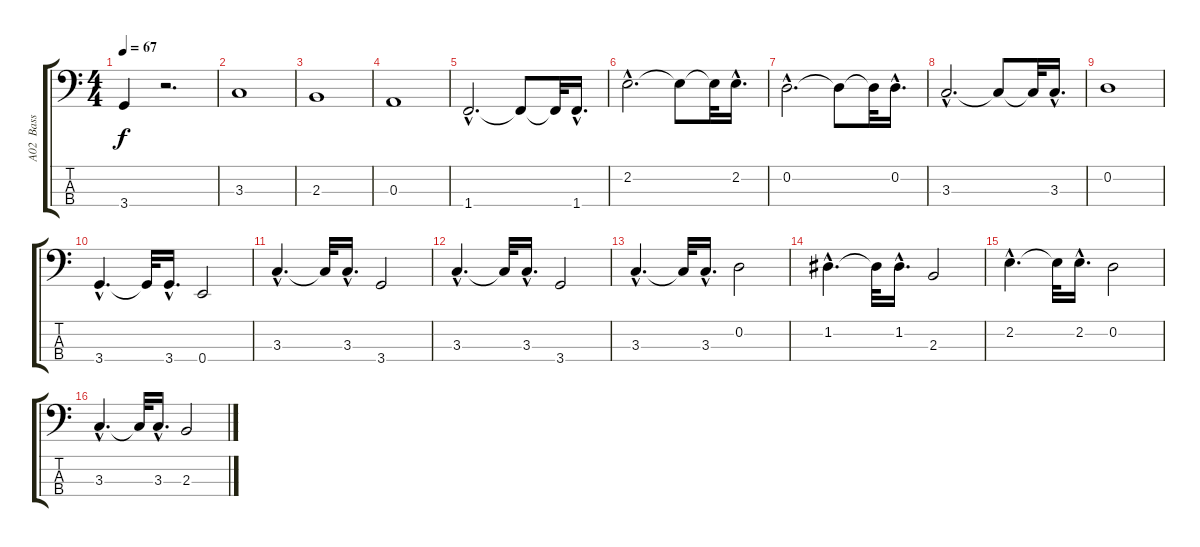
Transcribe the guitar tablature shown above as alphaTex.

\track ("A02  Bass" "A02  Bass") {instrument electricbasspick}
\staff {score tabs}
\tuning (G2 D2 A1 E1) {hide}
\ts (4 4)
\tempo 67
\clef f4
\ks c
3.4{t}.4{dy f} r.2{d} |
3.3.1 |
2.3.1 |
0.3.1 |
1.4{hac}.2{d} 1.4{t}.8 1.4{t}.32 1.4{hac}.16{d} |
2.2{hac}.2{d} 2.2{t}.8 2.2{t}.32 2.2{hac}.16{d} |
0.2{hac}.2{d} 0.2{t}.8 0.2{t}.32 0.2{hac}.16{d} |
3.3{hac}.2{d} 3.3{t}.8 3.3{t}.32 3.3{hac}.16{d} |
0.2.1 |
3.4{hac}.4{d} 3.4{t}.32 3.4{hac}.16{d} 0.4.2 |
3.3{hac}.4{d} 3.3{t}.32 3.3{hac}.16{d} 3.4.2 |
3.3{hac}.4{d} 3.3{t}.32 3.3{hac}.16{d} 3.4.2 |
3.3{hac}.4{d} 3.3{t}.32 3.3{hac}.16{d} 0.2.2 |
1.2{hac}.4{d} 1.2{t}.32 1.2{hac}.16{d} 2.3.2 |
2.2{hac}.4{d} 2.2{t}.32 2.2{hac}.16{d} 0.2.2 |
3.3{hac}.4{d} 3.3{t}.32 3.3{hac}.16{d} 2.3.2
